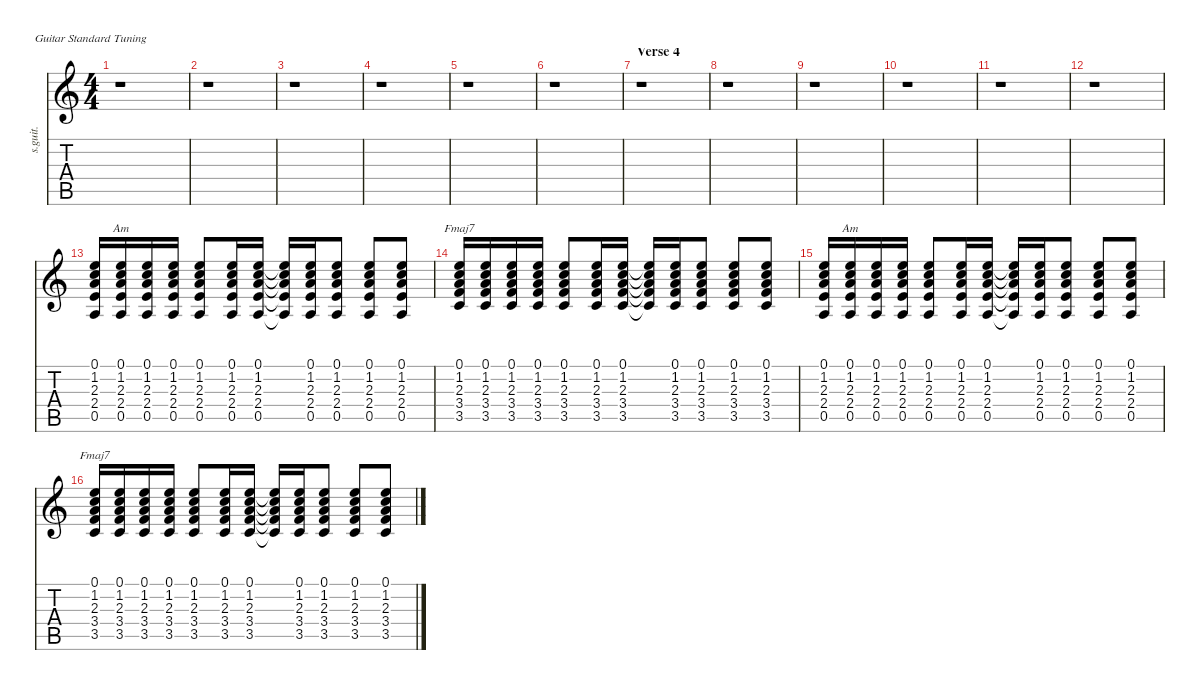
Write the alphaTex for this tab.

\defaultSystemsLayout 4
\hideDynamics
\bracketExtendMode nobrackets
\track ("Optional Guitar" "s.guit.") {instrument electricguitarclean}
\staff {score tabs}
\tuning (E4 B3 G3 D3 A2 E2)
\chord ("Am" 3 1 2 2 0 x) {showdiagram false}
\chord ("Fmaj7" 3 1 2 2 0 x) {showdiagram false}
\ts (4 4)
\tempo (96 hide)
\clef g2
\ks c
r.1{dy f} |
r.1 |
r.1 |
r.1 |
r.1 |
r.1 |
\section ("" "Verse 4")
r.1 |
r.1 |
r.1 |
r.1 |
r.1 |
r.1 |
(0.1 1.2 2.3 2.4 0.5).16{lyrics (0 "") lyrics (1 "") lyrics (2 "") lyrics (3 "") lyrics (4 "")} (0.1 1.2 2.3 2.4 0.5).16{ch "Am" lyrics (0 "") lyrics (1 "") lyrics (2 "") lyrics (3 "") lyrics (4 "")} (0.1 1.2 2.3 2.4 0.5).16{lyrics (0 "") lyrics (1 "") lyrics (2 "") lyrics (3 "") lyrics (4 "")} (0.1 1.2 2.3 2.4 0.5).16{lyrics (0 "") lyrics (1 "") lyrics (2 "") lyrics (3 "") lyrics (4 "")} (0.1 1.2 2.3 2.4 0.5).8{lyrics (0 "") lyrics (1 "") lyrics (2 "") lyrics (3 "") lyrics (4 "")} (0.1 1.2 2.3 2.4 0.5).16{lyrics (0 "") lyrics (1 "") lyrics (2 "") lyrics (3 "") lyrics (4 "")} (0.1 1.2 2.3 2.4 0.5).16{lyrics (0 "") lyrics (1 "") lyrics (2 "") lyrics (3 "") lyrics (4 "")} (0.1{t} 1.2{t} 2.3{t} 2.4{t} 0.5{t}).16{lyrics (0 "") lyrics (1 "") lyrics (2 "") lyrics (3 "") lyrics (4 "")} (0.1 1.2 2.3 2.4 0.5).16{lyrics (0 "") lyrics (1 "") lyrics (2 "") lyrics (3 "") lyrics (4 "")} (0.1 1.2 2.3 2.4 0.5).8{lyrics (0 "") lyrics (1 "") lyrics (2 "") lyrics (3 "") lyrics (4 "")} (0.1 1.2 2.3 2.4 0.5).8{lyrics (0 "") lyrics (1 "") lyrics (2 "") lyrics (3 "") lyrics (4 "")} (0.1 1.2 2.3 2.4 0.5).8{lyrics (0 "") lyrics (1 "") lyrics (2 "") lyrics (3 "") lyrics (4 "")} |
(0.1 1.2 2.3 3.4 3.5).16{ch "Fmaj7" lyrics (0 "") lyrics (1 "") lyrics (2 "") lyrics (3 "") lyrics (4 "")} (0.1 1.2 2.3 3.4 3.5).16{lyrics (0 "") lyrics (1 "") lyrics (2 "") lyrics (3 "") lyrics (4 "")} (0.1 1.2 2.3 3.4 3.5).16{lyrics (0 "") lyrics (1 "") lyrics (2 "") lyrics (3 "") lyrics (4 "")} (0.1 1.2 2.3 3.4 3.5).16{lyrics (0 "") lyrics (1 "") lyrics (2 "") lyrics (3 "") lyrics (4 "")} (0.1 1.2 2.3 3.4 3.5).8{lyrics (0 "") lyrics (1 "") lyrics (2 "") lyrics (3 "") lyrics (4 "")} (0.1 1.2 2.3 3.4 3.5).16{lyrics (0 "") lyrics (1 "") lyrics (2 "") lyrics (3 "") lyrics (4 "")} (0.1 1.2 2.3 3.4 3.5).16{lyrics (0 "") lyrics (1 "") lyrics (2 "") lyrics (3 "") lyrics (4 "")} (0.1{t} 1.2{t} 2.3{t} 3.4{t} 3.5{t}).16{lyrics (0 "") lyrics (1 "") lyrics (2 "") lyrics (3 "") lyrics (4 "")} (0.1 1.2 2.3 3.4 3.5).16{lyrics (0 "") lyrics (1 "") lyrics (2 "") lyrics (3 "") lyrics (4 "")} (0.1 1.2 2.3 3.4 3.5).8{lyrics (0 "") lyrics (1 "") lyrics (2 "") lyrics (3 "") lyrics (4 "")} (0.1 1.2 2.3 3.4 3.5).8{lyrics (0 "") lyrics (1 "") lyrics (2 "") lyrics (3 "") lyrics (4 "")} (0.1 1.2 2.3 3.4 3.5).8{lyrics (0 "") lyrics (1 "") lyrics (2 "") lyrics (3 "") lyrics (4 "")} |
(0.1 1.2 2.3 2.4 0.5).16{lyrics (0 "") lyrics (1 "") lyrics (2 "") lyrics (3 "") lyrics (4 "")} (0.1 1.2 2.3 2.4 0.5).16{ch "Am" lyrics (0 "") lyrics (1 "") lyrics (2 "") lyrics (3 "") lyrics (4 "")} (0.1 1.2 2.3 2.4 0.5).16{lyrics (0 "") lyrics (1 "") lyrics (2 "") lyrics (3 "") lyrics (4 "")} (0.1 1.2 2.3 2.4 0.5).16{lyrics (0 "") lyrics (1 "") lyrics (2 "") lyrics (3 "") lyrics (4 "")} (0.1 1.2 2.3 2.4 0.5).8{lyrics (0 "") lyrics (1 "") lyrics (2 "") lyrics (3 "") lyrics (4 "")} (0.1 1.2 2.3 2.4 0.5).16{lyrics (0 "") lyrics (1 "") lyrics (2 "") lyrics (3 "") lyrics (4 "")} (0.1 1.2 2.3 2.4 0.5).16{lyrics (0 "") lyrics (1 "") lyrics (2 "") lyrics (3 "") lyrics (4 "")} (0.1{t} 1.2{t} 2.3{t} 2.4{t} 0.5{t}).16{lyrics (0 "") lyrics (1 "") lyrics (2 "") lyrics (3 "") lyrics (4 "")} (0.1 1.2 2.3 2.4 0.5).16{lyrics (0 "") lyrics (1 "") lyrics (2 "") lyrics (3 "") lyrics (4 "")} (0.1 1.2 2.3 2.4 0.5).8{lyrics (0 "") lyrics (1 "") lyrics (2 "") lyrics (3 "") lyrics (4 "")} (0.1 1.2 2.3 2.4 0.5).8{lyrics (0 "") lyrics (1 "") lyrics (2 "") lyrics (3 "") lyrics (4 "")} (0.1 1.2 2.3 2.4 0.5).8{lyrics (0 "") lyrics (1 "") lyrics (2 "") lyrics (3 "") lyrics (4 "")} |
(0.1 1.2 2.3 3.4 3.5).16{ch "Fmaj7" lyrics (0 "") lyrics (1 "") lyrics (2 "") lyrics (3 "") lyrics (4 "")} (0.1 1.2 2.3 3.4 3.5).16{lyrics (0 "") lyrics (1 "") lyrics (2 "") lyrics (3 "") lyrics (4 "")} (0.1 1.2 2.3 3.4 3.5).16{lyrics (0 "") lyrics (1 "") lyrics (2 "") lyrics (3 "") lyrics (4 "")} (0.1 1.2 2.3 3.4 3.5).16{lyrics (0 "") lyrics (1 "") lyrics (2 "") lyrics (3 "") lyrics (4 "")} (0.1 1.2 2.3 3.4 3.5).8{lyrics (0 "") lyrics (1 "") lyrics (2 "") lyrics (3 "") lyrics (4 "")} (0.1 1.2 2.3 3.4 3.5).16{lyrics (0 "") lyrics (1 "") lyrics (2 "") lyrics (3 "") lyrics (4 "")} (0.1 1.2 2.3 3.4 3.5).16{lyrics (0 "") lyrics (1 "") lyrics (2 "") lyrics (3 "") lyrics (4 "")} (0.1{t} 1.2{t} 2.3{t} 3.4{t} 3.5{t}).16{lyrics (0 "") lyrics (1 "") lyrics (2 "") lyrics (3 "") lyrics (4 "")} (0.1 1.2 2.3 3.4 3.5).16{lyrics (0 "") lyrics (1 "") lyrics (2 "") lyrics (3 "") lyrics (4 "")} (0.1 1.2 2.3 3.4 3.5).8{lyrics (0 "") lyrics (1 "") lyrics (2 "") lyrics (3 "") lyrics (4 "")} (0.1 1.2 2.3 3.4 3.5).8{lyrics (0 "") lyrics (1 "") lyrics (2 "") lyrics (3 "") lyrics (4 "")} (0.1 1.2 2.3 3.4 3.5).8{lyrics (0 "") lyrics (1 "") lyrics (2 "") lyrics (3 "") lyrics (4 "")}
